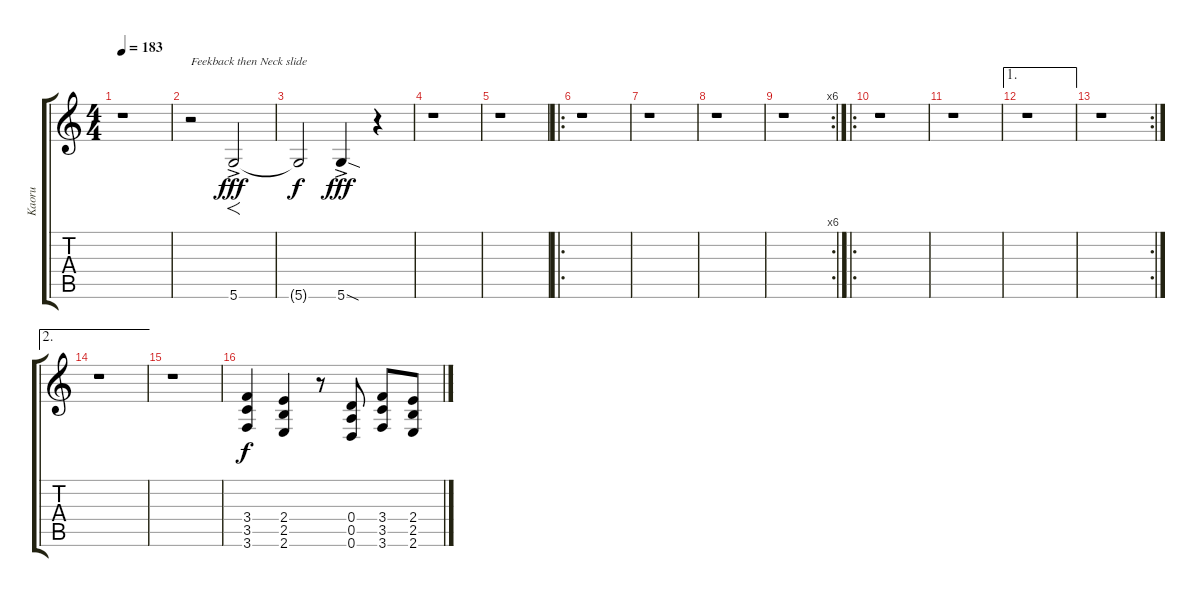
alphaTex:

\track ("Kaoru" "Kaoru") {instrument distortionguitar}
\staff {score tabs}
\tuning (E4 B3 G3 D3 A2 D2) {hide}
\ts (4 4)
\tempo 183
\clef g2
\ks c
r.1{dy fff} |
r.2{txt "Feekback then Neck slide"} 5.6{ac}.2{f volume 16 balance 8} |
5.6{t}.2{dy f} 5.6{sod ac}.4{dy fff} r.4 |
r.1{volume 14} |
r.1 |
\ro
r.1 |
r.1 |
r.1 |
\rc 6
r.1 |
\ro
r.1 |
r.1 |
\ae 1
r.1 |
\rc 2
r.1 |
\ae 2
r.1 |
r.1 |
(3.4 3.5 3.6).4{dy f} (2.4 2.5 2.6).4 r.8 (0.4 0.5 0.6).8 (3.4 3.5 3.6).8 (2.4 2.5 2.6).8
